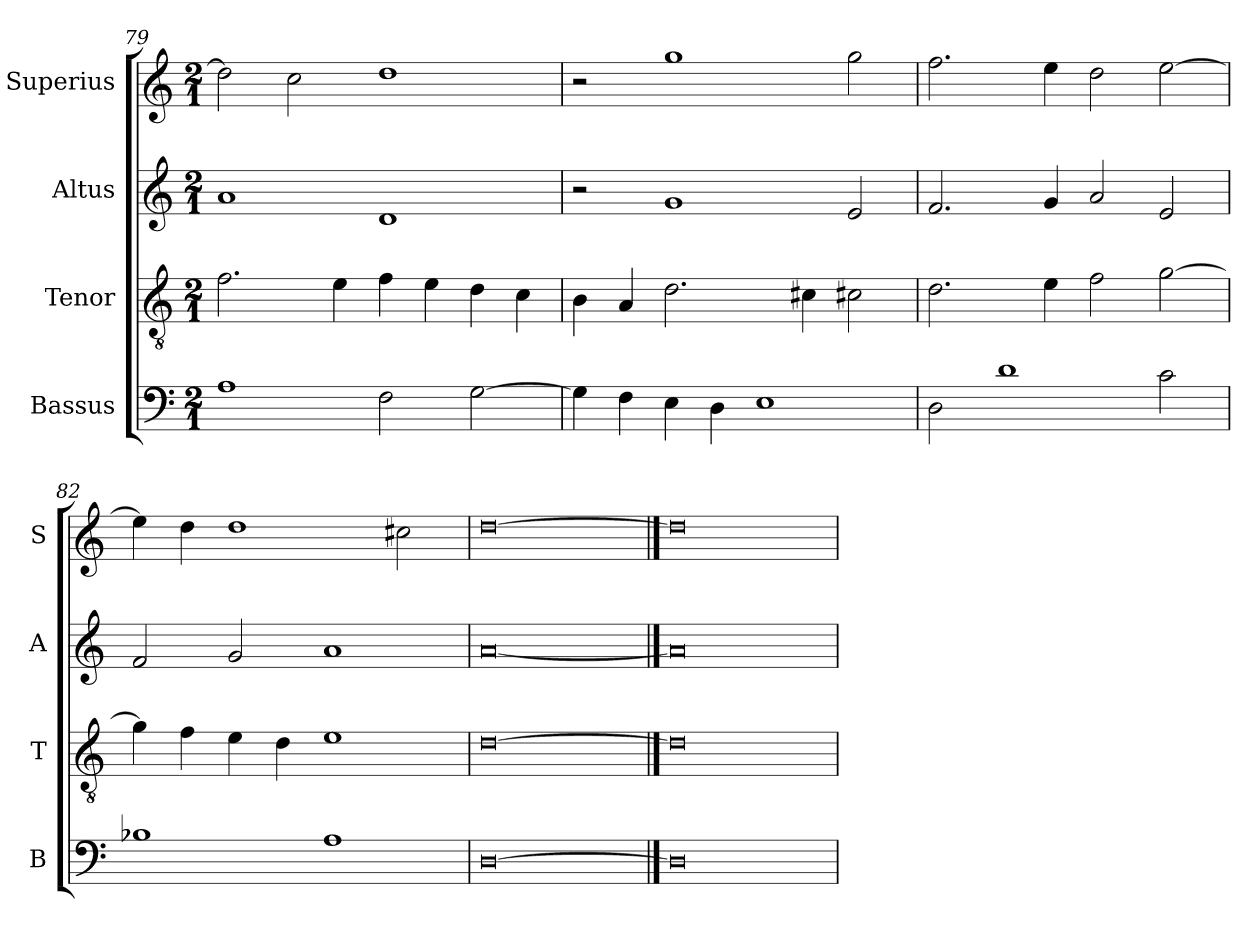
**kern	**kern	**kern	**kern
*part4	*part3	*part2	*part1
*staff4	*staff3	*staff2	*staff1
*I"Bassus	*I"Tenor	*I"Altus	*I"Superius
*I'B	*I'T	*I'A	*I'S
*clefF4	*clefGv2	*clefG2	*clefG2
*k[]	*k[]	*k[]	*k[]
*C:	*C:	*C:	*C:
*M2/1	*M2/1	*M2/1	*M2/1
=79	=79	=79	=79
1A	2.f	1a	2dd]
.	.	.	2cc
.	4e	.	.
2F	4f	1d	1dd
.	4e	.	.
[2G	4d	.	.
.	4c	.	.
=80	=80	=80	=80
4G]	4B	2r	2r
4F	4A	.	.
4E	2.d	1g	1gg
4D	.	.	.
1E	.	.	.
.	4c#X	.	.
.	2c#X	2e	2gg
=81	=81	=81	=81
2D	2.d	2.f	2.ff
1d	.	.	.
.	4e	4g	4ee
.	2f	2a	2dd
2c	[2g	2e	[2ee
=82	=82	=82	=82
1B-X	4g]	2f	4ee]
.	4f	.	4dd
.	4e	2g	1dd
.	4d	.	.
1A	1e	1a	.
.	.	.	2cc#X
=83	=83	=83	=83
[0D	[0d	[0a	[0dd
==84	==84	==84	==84
0D]	0d]	0a]	0dd]
=	=	=	=
*-	*-	*-	*-
